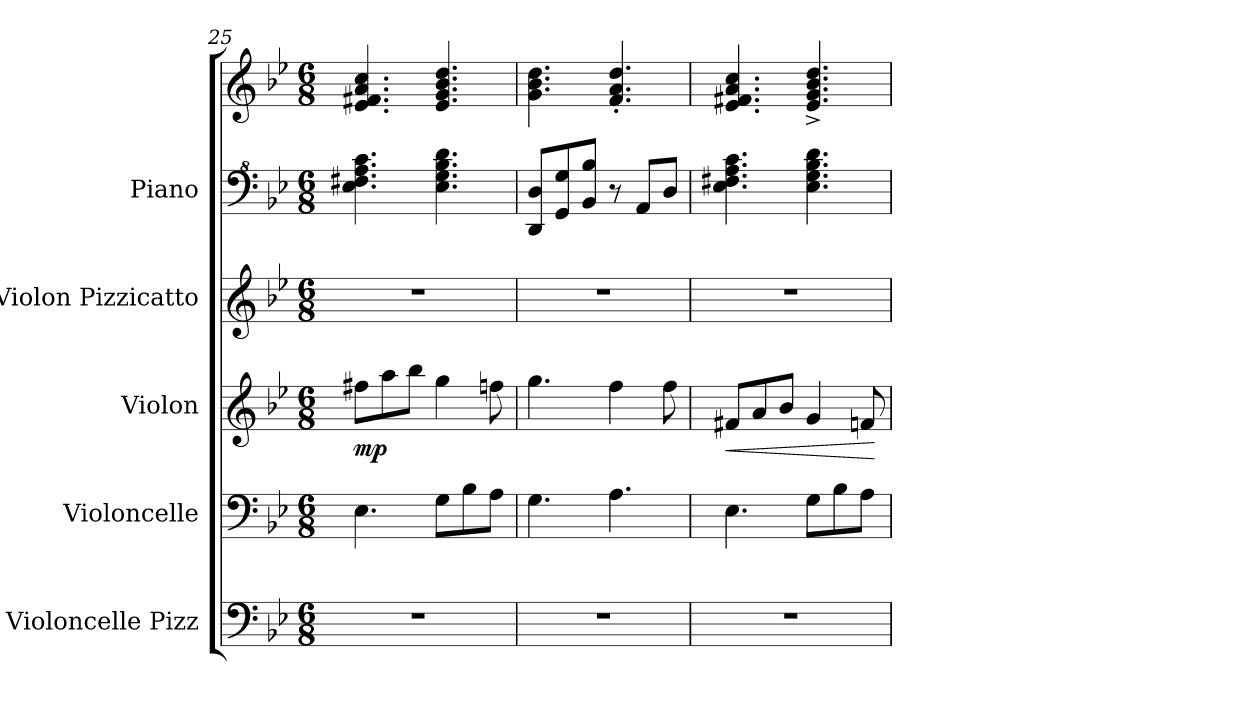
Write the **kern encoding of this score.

**kern	**kern	**kern	**dynam	**kern	**kern	**kern
*part5	*part4	*part3	*part3	*part2	*part1	*part1
*staff6	*staff5	*staff4	*staff4	*staff3	*staff2	*staff1
*I"Violoncelle Pizz	*I"Violoncelle	*I"Violon	*	*I"Violon Pizzicatto	*I"Piano	*
*I'Vlc Pizz	*I'Vlc	*I'Vln.	*	*I'Vln. Pizz.	*I'Pia.	*
*clefF4	*clefF4	*clefG2	*	*clefG2	*clefF^4	*clefG2
*k[b-e-]	*k[b-e-]	*k[b-e-]	*	*k[b-e-]	*k[b-e-]	*k[b-e-]
*M6/8	*M6/8	*M6/8	*	*M6/8	*M6/8	*M6/8
=25	=25	=25	=25	=25	=25	=25
!	!	!	!LO:DY:b	!	!	!
2.r	4.E-\	8ff#X\L	mp	2.r	4.e-\ 4.f#X\ 4.a\ 4.cc\	4.e-/ 4.f#X/ 4.a/ 4.cc/
.	.	8aa\	.	.	.	.
.	.	8bb-\J	.	.	.	.
.	8G\L	4gg\	.	.	4.e-\ 4.g\ 4.b-\ 4.dd\	4.e-/ 4.g/ 4.b-/ 4.dd/
.	8B-\	.	.	.	.	.
.	8A\J	8ffn\	.	.	.	.
=26	=26	=26	=26	=26	=26	=26
2.r	4.G\	4.gg\	.	2.r	8D/ 8d/L	4.g\ 4.b-\ 4.dd\
.	.	.	.	.	8G/ 8g/	.
.	.	.	.	.	8B-/ 8b-/J	.
.	4.A\	4ff\	.	.	8r	4.f/' 4.a/' 4.dd/'
.	.	.	.	.	8A/L	.
.	.	8ff\	.	.	8d/J	.
=27	=27	=27	=27	=27	=27	=27
!	!	!	!LO:HP:b	!	!	!
2.r	4.E-\	8f#X/L	<	2.r	4.e-\ 4.f#X\ 4.a\ 4.cc\	4.e-/ 4.f#X/ 4.a/ 4.cc/
.	.	8a/	.	.	.	.
.	.	8b-/J	.	.	.	.
.	8G\L	4g/	.	.	4.e-\ 4.g\ 4.b-\ 4.dd\	4.e-/^ 4.g/^ 4.b-/^ 4.dd/^
.	8B-\	.	.	.	.	.
.	8A\J	8fn/	.	.	.	.
.	.	.	[	.	.	.
=	=	=	=	=	=	=
*-	*-	*-	*-	*-	*-	*-
